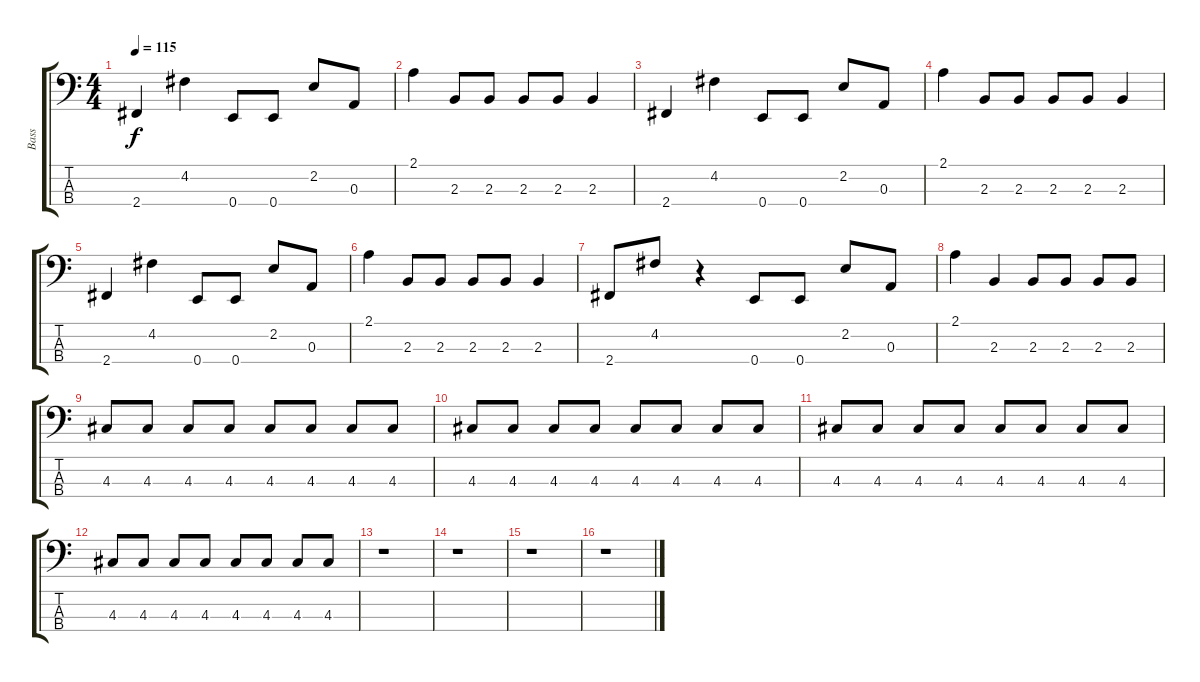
\track ("Bass" "Bass") {instrument electricbassfinger}
\staff {score tabs}
\tuning (G2 D2 A1 E1) {hide}
\ts (4 4)
\tempo 115
\clef f4
\ks c
2.4.4{dy f} 4.2.4 0.4.8 0.4.8 2.2.8 0.3.8 |
2.1.4 2.3.8 2.3.8 2.3.8 2.3.8 2.3.4 |
2.4.4 4.2.4 0.4.8 0.4.8 2.2.8 0.3.8 |
2.1.4 2.3.8 2.3.8 2.3.8 2.3.8 2.3.4 |
2.4.4 4.2.4 0.4.8 0.4.8 2.2.8 0.3.8 |
2.1.4 2.3.8 2.3.8 2.3.8 2.3.8 2.3.4 |
2.4.8 4.2.8 r.4 0.4.8 0.4.8 2.2.8 0.3.8 |
2.1.4 2.3.4 2.3.8 2.3.8 2.3.8 2.3.8 |
4.3.8 4.3.8 4.3.8 4.3.8 4.3.8 4.3.8 4.3.8 4.3.8 |
4.3.8 4.3.8 4.3.8 4.3.8 4.3.8 4.3.8 4.3.8 4.3.8 |
4.3.8 4.3.8 4.3.8 4.3.8 4.3.8 4.3.8 4.3.8 4.3.8 |
4.3.8 4.3.8 4.3.8 4.3.8 4.3.8 4.3.8 4.3.8 4.3.8 |
r.1 |
r.1 |
r.1 |
r.1
